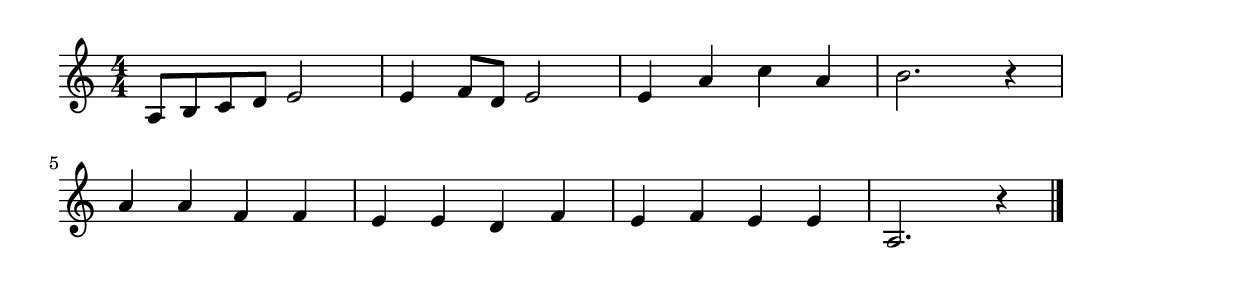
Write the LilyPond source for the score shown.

\version "2.18.2"

% 赤い靴(あかいくつはいてた)

\score {

\layout {
line-width = #170
indent = 0\mm
}

\relative c' {
\key a \minor
\time 4/4
\numericTimeSignature

a8 b c d e2 |
e4 f8 d e2 |
e4 a c a |
b2. r4|
\break
a4 a f f |
e e d f |
e f e e |
a,2. r4 |

\bar "|."
}

\midi {}

}